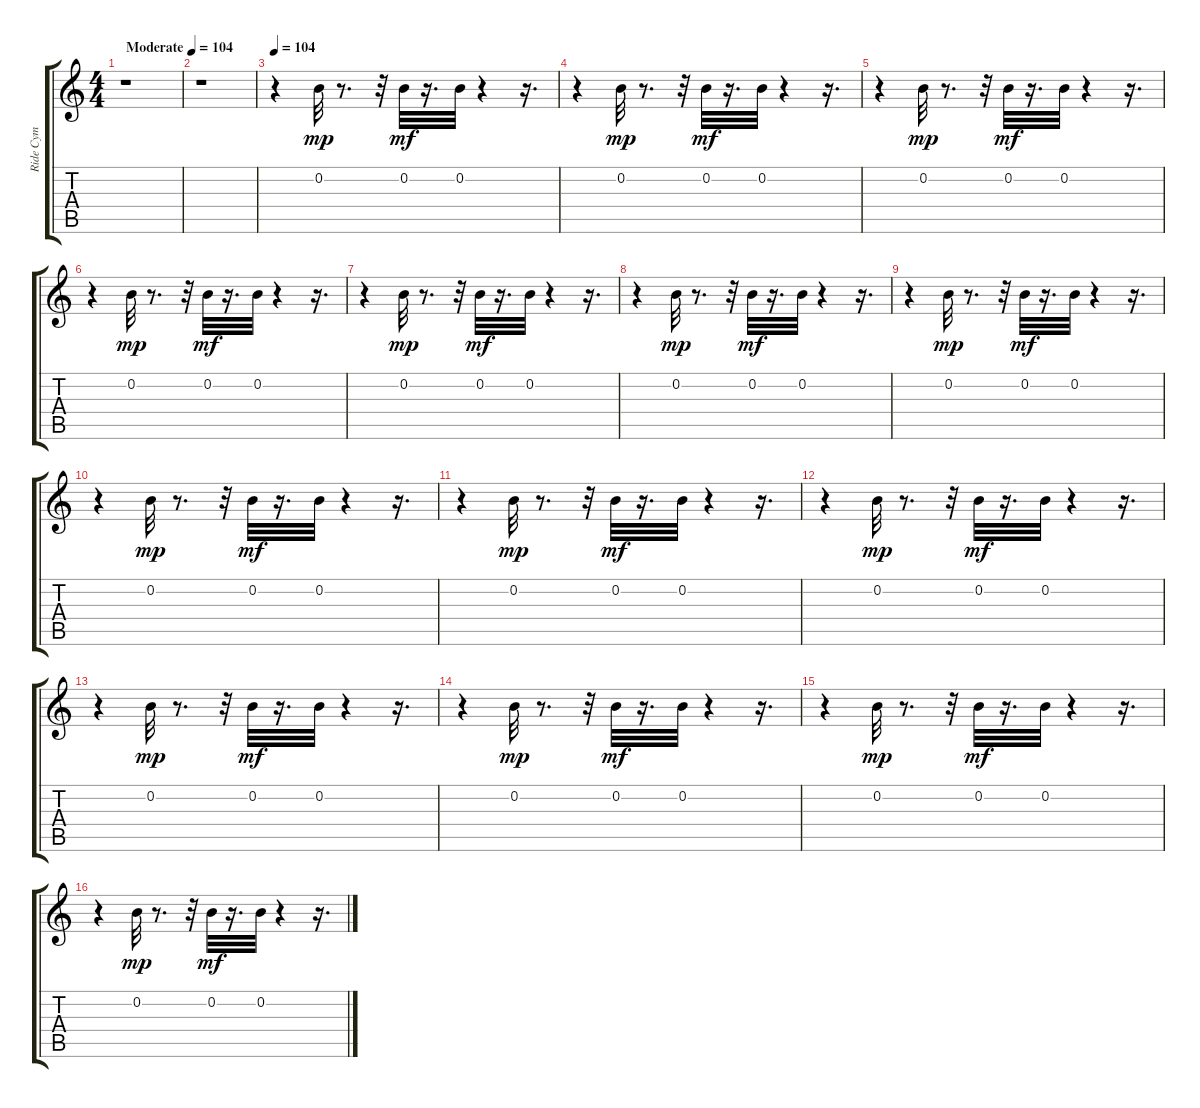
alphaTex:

\track ("  Ride Cymbal2" "  Ride Cym") {instrument acousticguitarsteel}
\staff {score tabs}
\tuning (E4 B3 G3 D3 A2 E2) {hide}
\ts (4 4)
\tempo (104 "Moderate")
\clef g2
\ks c
r.1{dy mp instrument acousticguitarsteel} |
r.1 |
\tempo 104
r.4 0.2.32 r.8{d} r.32 0.2.32{dy mf} r.16{d} 0.2.32 r.4 r.16{d} |
r.4 0.2.32{dy mp} r.8{d} r.32 0.2.32{dy mf} r.16{d} 0.2.32 r.4 r.16{d} |
r.4 0.2.32{dy mp} r.8{d} r.32 0.2.32{dy mf} r.16{d} 0.2.32 r.4 r.16{d} |
r.4 0.2.32{dy mp} r.8{d} r.32 0.2.32{dy mf} r.16{d} 0.2.32 r.4 r.16{d} |
r.4 0.2.32{dy mp} r.8{d} r.32 0.2.32{dy mf} r.16{d} 0.2.32 r.4 r.16{d} |
r.4 0.2.32{dy mp} r.8{d} r.32 0.2.32{dy mf} r.16{d} 0.2.32 r.4 r.16{d} |
r.4 0.2.32{dy mp} r.8{d} r.32 0.2.32{dy mf} r.16{d} 0.2.32 r.4 r.16{d} |
r.4 0.2.32{dy mp} r.8{d} r.32 0.2.32{dy mf} r.16{d} 0.2.32 r.4 r.16{d} |
r.4 0.2.32{dy mp} r.8{d} r.32 0.2.32{dy mf} r.16{d} 0.2.32 r.4 r.16{d} |
r.4 0.2.32{dy mp} r.8{d} r.32 0.2.32{dy mf} r.16{d} 0.2.32 r.4 r.16{d} |
r.4 0.2.32{dy mp} r.8{d} r.32 0.2.32{dy mf} r.16{d} 0.2.32 r.4 r.16{d} |
r.4 0.2.32{dy mp} r.8{d} r.32 0.2.32{dy mf} r.16{d} 0.2.32 r.4 r.16{d} |
r.4 0.2.32{dy mp} r.8{d} r.32 0.2.32{dy mf} r.16{d} 0.2.32 r.4 r.16{d} |
r.4 0.2.32{dy mp} r.8{d} r.32 0.2.32{dy mf} r.16{d} 0.2.32 r.4 r.16{d}
